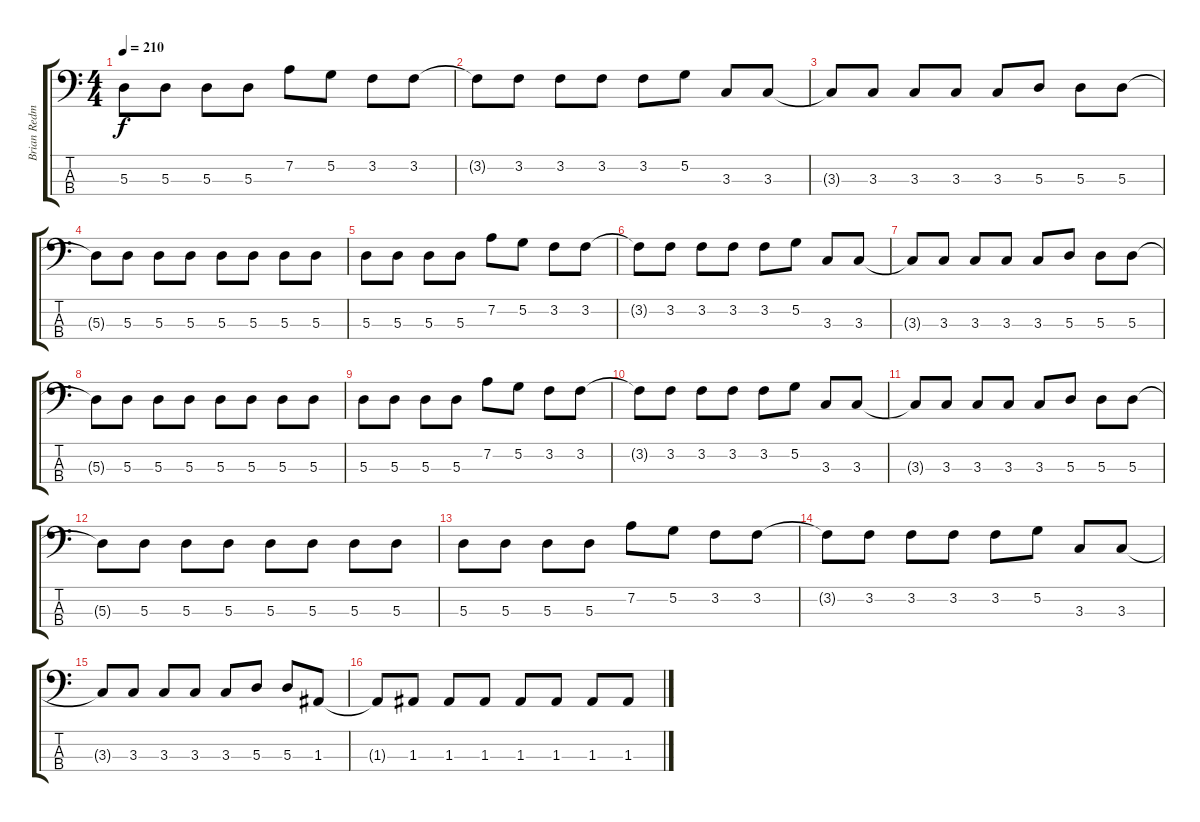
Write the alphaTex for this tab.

\track ("Brian Redman" "Brian Redm") {instrument electricbassfinger}
\staff {score tabs}
\tuning (G2 D2 A1 D1) {hide}
\ts (4 4)
\tempo 210
\clef f4
\ks c
5.3.8{dy f} 5.3.8 5.3.8 5.3.8 7.2.8 5.2.8 3.2.8 3.2.8 |
3.2{t}.8 3.2.8 3.2.8 3.2.8 3.2.8 5.2.8 3.3.8 3.3.8 |
3.3{t}.8 3.3.8 3.3.8 3.3.8 3.3.8 5.3.8 5.3.8 5.3.8 |
5.3{t}.8 5.3.8 5.3.8 5.3.8 5.3.8 5.3.8 5.3.8 5.3.8 |
5.3.8 5.3.8 5.3.8 5.3.8 7.2.8 5.2.8 3.2.8 3.2.8 |
3.2{t}.8 3.2.8 3.2.8 3.2.8 3.2.8 5.2.8 3.3.8 3.3.8 |
3.3{t}.8 3.3.8 3.3.8 3.3.8 3.3.8 5.3.8 5.3.8 5.3.8 |
5.3{t}.8 5.3.8 5.3.8 5.3.8 5.3.8 5.3.8 5.3.8 5.3.8 |
5.3.8 5.3.8 5.3.8 5.3.8 7.2.8 5.2.8 3.2.8 3.2.8 |
3.2{t}.8 3.2.8 3.2.8 3.2.8 3.2.8 5.2.8 3.3.8 3.3.8 |
3.3{t}.8 3.3.8 3.3.8 3.3.8 3.3.8 5.3.8 5.3.8 5.3.8 |
5.3{t}.8 5.3.8 5.3.8 5.3.8 5.3.8 5.3.8 5.3.8 5.3.8 |
5.3.8 5.3.8 5.3.8 5.3.8 7.2.8 5.2.8 3.2.8 3.2.8 |
3.2{t}.8 3.2.8 3.2.8 3.2.8 3.2.8 5.2.8 3.3.8 3.3.8 |
3.3{t}.8 3.3.8 3.3.8 3.3.8 3.3.8 5.3.8 5.3.8 1.3.8 |
1.3{t}.8 1.3.8 1.3.8 1.3.8 1.3.8 1.3.8 1.3.8 1.3.8
